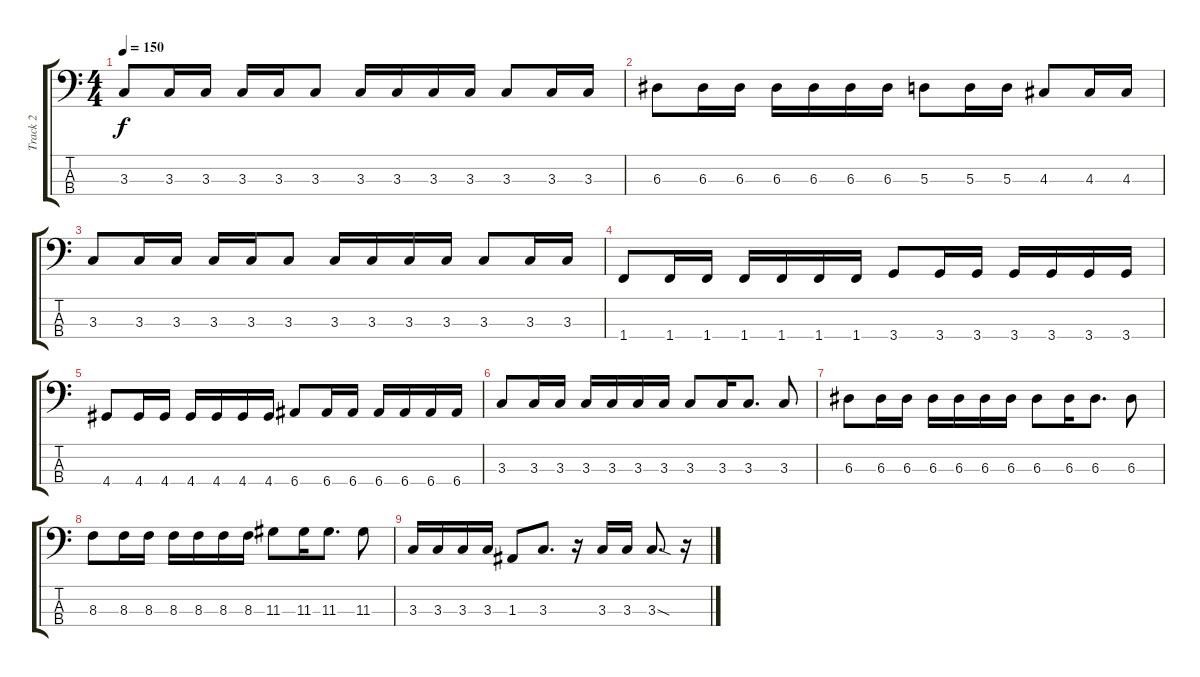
\track ("Track 2" "Track 2") {instrument electricbassfinger}
\staff {score tabs}
\tuning (G2 D2 A1 E1) {hide}
\ts (4 4)
\tempo 150
\clef f4
\ks c
3.3.8{dy f} 3.3.16 3.3.16 3.3.16 3.3.16 3.3.8 3.3.16 3.3.16 3.3.16 3.3.16 3.3.8 3.3.16 3.3.16 |
6.3.8 6.3.16 6.3.16 6.3.16 6.3.16 6.3.16 6.3.16 5.3.8 5.3.16 5.3.16 4.3.8 4.3.16 4.3.16 |
3.3.8 3.3.16 3.3.16 3.3.16 3.3.16 3.3.8 3.3.16 3.3.16 3.3.16 3.3.16 3.3.8 3.3.16 3.3.16 |
1.4.8 1.4.16 1.4.16 1.4.16 1.4.16 1.4.16 1.4.16 3.4.8 3.4.16 3.4.16 3.4.16 3.4.16 3.4.16 3.4.16 |
4.4.8 4.4.16 4.4.16 4.4.16 4.4.16 4.4.16 4.4.16 6.4.8 6.4.16 6.4.16 6.4.16 6.4.16 6.4.16 6.4.16 |
3.3.8 3.3.16 3.3.16 3.3.16 3.3.16 3.3.16 3.3.16 3.3.8 3.3.16 3.3.8{d} 3.3.8 |
6.3.8 6.3.16 6.3.16 6.3.16 6.3.16 6.3.16 6.3.16 6.3.8 6.3.16 6.3.8{d} 6.3.8 |
8.3.8 8.3.16 8.3.16 8.3.16 8.3.16 8.3.16 8.3.16 11.3.8 11.3.16 11.3.8{d} 11.3.8 |
3.3.16 3.3.16 3.3.16 3.3.16 1.3.8 3.3.8{d} r.16 3.3.16 3.3.16 3.3{sod}.8{d} r.16
